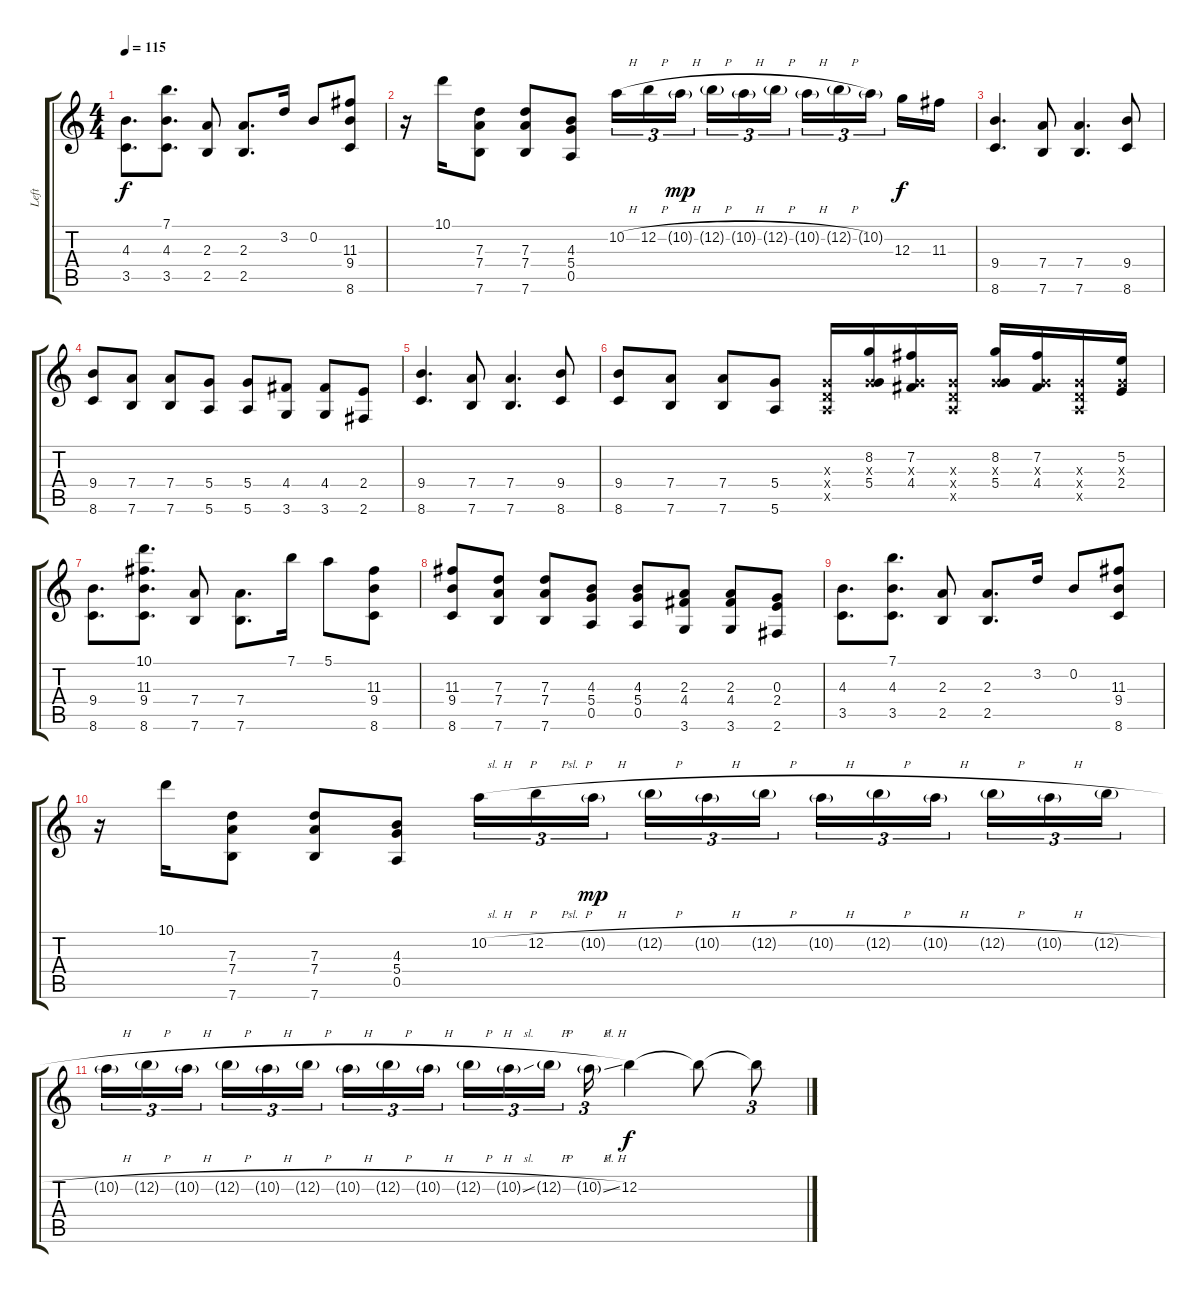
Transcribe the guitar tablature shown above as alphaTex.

\track ("Left" "Left") {instrument distortionguitar}
\staff {score tabs}
\tuning (E4 B3 G3 D3 A2 E2) {hide}
\ts (4 4)
\tempo 115
\clef g2
\ks c
(4.3 3.5).8{d dy f} (7.1 4.3 3.5).8{d} (2.3 2.5).8 (2.3 2.5).8{d} 3.2.16 0.2.8 (11.3 9.4 8.6).8 |
r.16 10.1.16 (7.3 7.4 7.6).8 (7.3 7.4 7.6).8 (4.3 5.4 0.5).8 10.2{h}.16{tu (3 2)} 12.2{h}.16{tu (3 2)} 10.2{h g}.16{tu (3 2) dy mp beam splitsecondary} 12.2{h g}.16{tu (3 2)} 10.2{h g}.16{tu (3 2)} 12.2{h g}.16{tu (3 2)} 10.2{h g}.16{tu (3 2)} 12.2{h g}.16{tu (3 2)} 10.2{g}.16{tu (3 2) beam splitsecondary} 12.3.16{dy f} 11.3.16 |
(9.4 8.6).4{d} (7.4 7.6).8 (7.4 7.6).4{d} (9.4 8.6).8 |
(9.4 8.6).8 (7.4 7.6).8 (7.4 7.6).8 (5.4 5.6).8 (5.4 5.6).8 (4.4 3.6).8 (4.4 3.6).8 (2.4 2.6).8 |
(9.4 8.6).4{d} (7.4 7.6).8 (7.4 7.6).4{d} (9.4 8.6).8 |
(9.4 8.6).8 (7.4 7.6).8 (7.4 7.6).8 (5.4 5.6).8 (0.3{x} 0.4{x} 0.5{x}).16 (8.2 0.3{x} 5.4).16 (7.2 0.3{x} 4.4).16 (0.3{x} 0.4{x} 0.5{x}).16 (8.2 0.3{x} 5.4).16 (7.2 0.3{x} 4.4).16 (0.3{x} 0.4{x} 0.5{x}).16 (5.2 0.3{x} 2.4).16 |
(9.4 8.6).8{d} (10.1 11.3 9.4 8.6).8{d} (7.4 7.6).8 (7.4 7.6).8{d} 7.1.16 5.1.8 (11.3 9.4 8.6).8 |
(11.3 9.4 8.6).8 (7.3 7.4 7.6).8 (7.3 7.4 7.6).8 (4.3 5.4 0.5).8 (4.3 5.4 0.5).8 (2.3 4.4 3.6).8 (2.3 4.4 3.6).8 (0.3 2.4 2.6).8 |
(4.3 3.5).8{d} (7.1 4.3 3.5).8{d} (2.3 2.5).8 (2.3 2.5).8{d} 3.2.16 0.2.8 (11.3 9.4 8.6).8 |
r.16 10.1.16 (7.3 7.4 7.6).8 (7.3 7.4 7.6).8 (4.3 5.4 0.5).8 10.2{h}.16{tu (3 2)} 12.2{h}.16{tu (3 2)} 10.2{h g}.16{tu (3 2) dy mp beam splitsecondary} 12.2{h g}.16{tu (3 2)} 10.2{h g}.16{tu (3 2)} 12.2{h g}.16{tu (3 2)} 10.2{h g}.16{tu (3 2)} 12.2{h g}.16{tu (3 2)} 10.2{h g}.16{tu (3 2) beam splitsecondary} 12.2{h g}.16{tu (3 2)} 10.2{h g}.16{tu (3 2)} 12.2{h g}.16{tu (3 2)} |
10.2{h g}.16{tu (3 2)} 12.2{h g}.16{tu (3 2)} 10.2{h g}.16{tu (3 2) beam splitsecondary} 12.2{h g}.16{tu (3 2)} 10.2{h g}.16{tu (3 2)} 12.2{h g}.16{tu (3 2)} 10.2{h g}.16{tu (3 2)} 12.2{h g}.16{tu (3 2)} 10.2{h g}.16{tu (3 2) beam splitsecondary} 12.2{h g}.16{tu (3 2)} 10.2{sl g}.16{tu (3 2)} 12.2{h g}.16{tu (3 2)} 10.2{sl g}.16{tu (3 2)} 12.2.4{dy f} 12.2{t}.8 12.2{t}.8{tu (3 2)}
